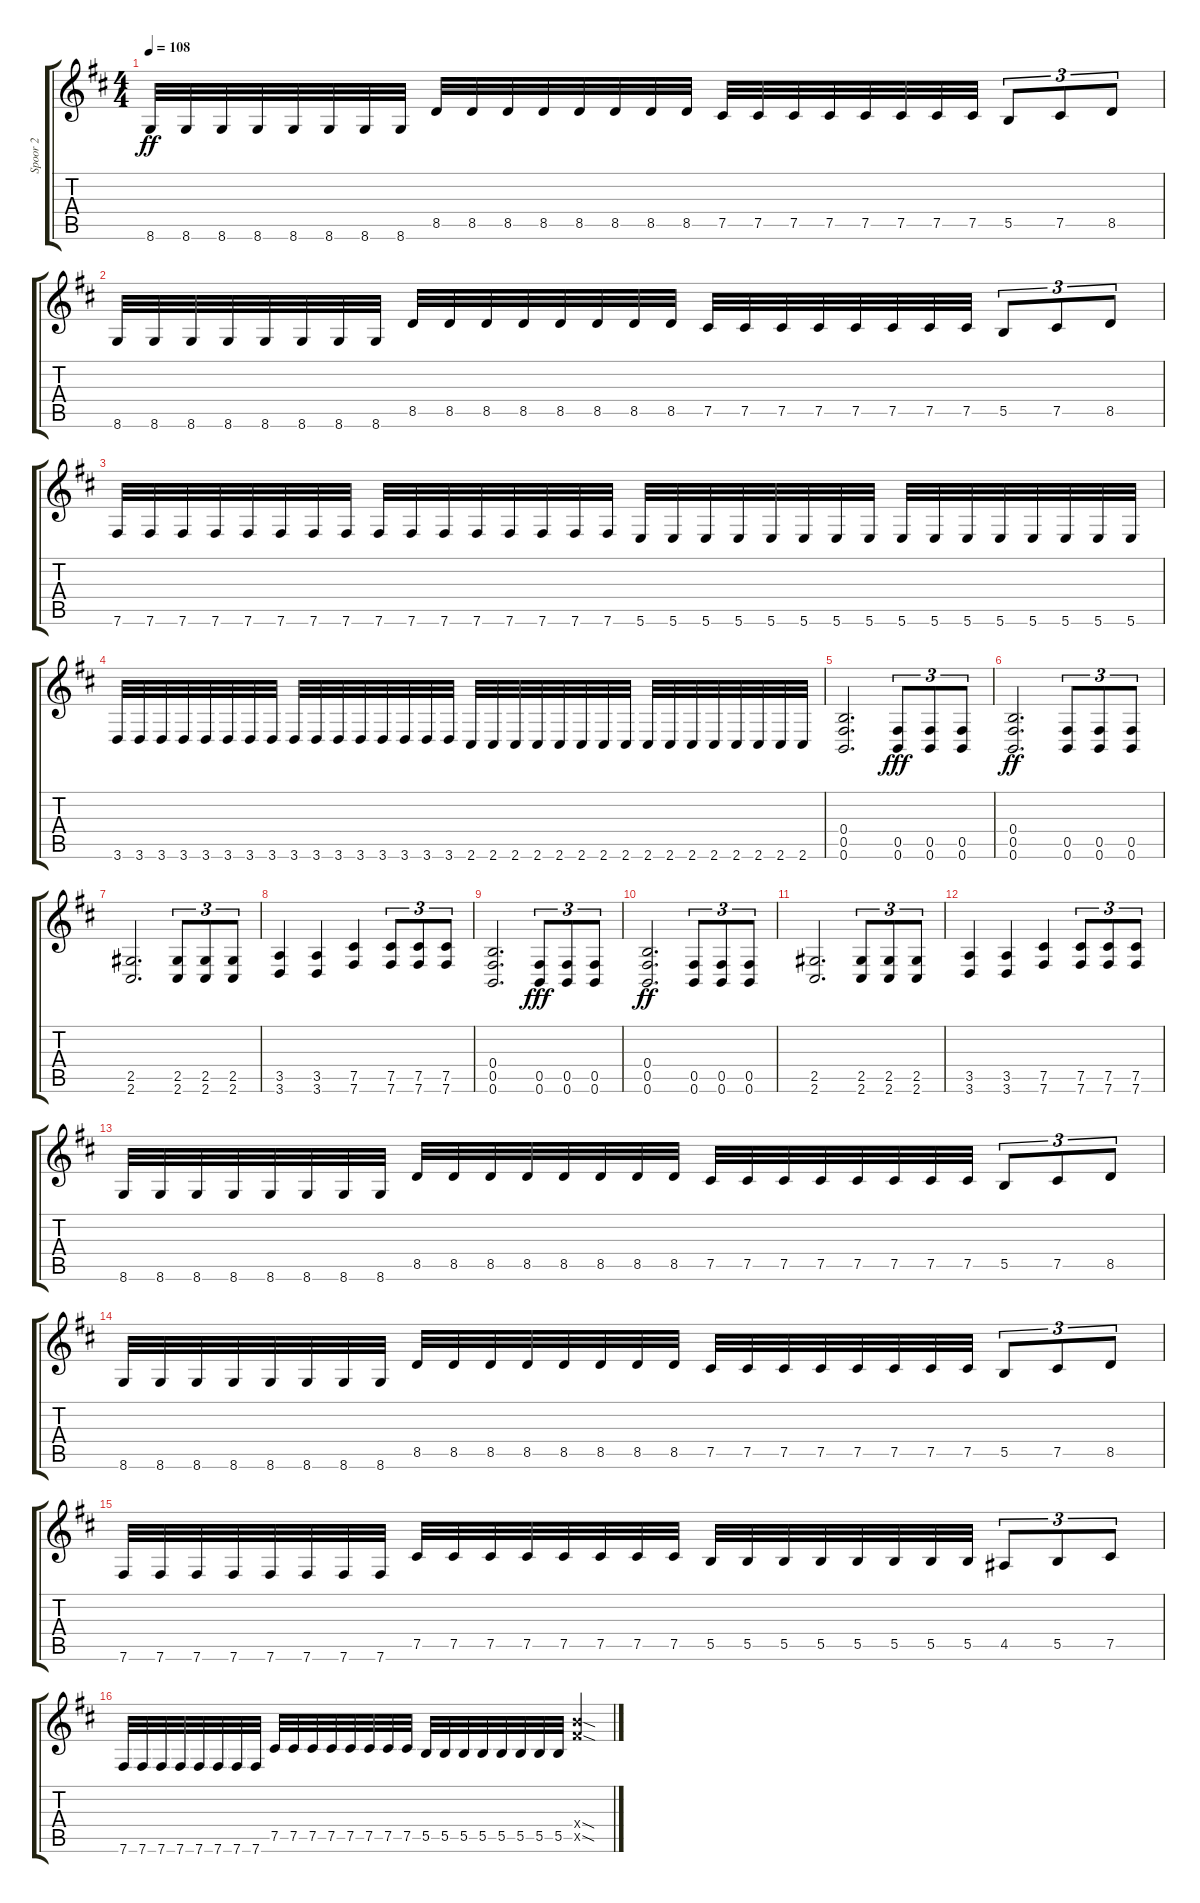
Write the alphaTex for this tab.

\track ("Spoor 2" "Spoor 2") {instrument overdrivenguitar}
\staff {score tabs}
\tuning (Db4 Ab3 E3 B2 Gb2 B1) {hide}
\ts (4 4)
\tempo 108
\clef g2
\ks d
8.6.32{dy ff} 8.6.32 8.6.32 8.6.32 8.6.32 8.6.32 8.6.32 8.6.32 8.5.32 8.5.32 8.5.32 8.5.32 8.5.32 8.5.32 8.5.32 8.5.32 7.5.32 7.5.32 7.5.32 7.5.32 7.5.32 7.5.32 7.5.32 7.5.32 5.5.8{tu (3 2)} 7.5.8{tu (3 2)} 8.5.8{tu (3 2)} |
8.6.32 8.6.32 8.6.32 8.6.32 8.6.32 8.6.32 8.6.32 8.6.32 8.5.32 8.5.32 8.5.32 8.5.32 8.5.32 8.5.32 8.5.32 8.5.32 7.5.32 7.5.32 7.5.32 7.5.32 7.5.32 7.5.32 7.5.32 7.5.32 5.5.8{tu (3 2)} 7.5.8{tu (3 2)} 8.5.8{tu (3 2)} |
7.6.32 7.6.32 7.6.32 7.6.32 7.6.32 7.6.32 7.6.32 7.6.32 7.6.32 7.6.32 7.6.32 7.6.32 7.6.32 7.6.32 7.6.32 7.6.32 5.6.32 5.6.32 5.6.32 5.6.32 5.6.32 5.6.32 5.6.32 5.6.32 5.6.32 5.6.32 5.6.32 5.6.32 5.6.32 5.6.32 5.6.32 5.6.32 |
3.6.32 3.6.32 3.6.32 3.6.32 3.6.32 3.6.32 3.6.32 3.6.32 3.6.32 3.6.32 3.6.32 3.6.32 3.6.32 3.6.32 3.6.32 3.6.32 2.6.32 2.6.32 2.6.32 2.6.32 2.6.32 2.6.32 2.6.32 2.6.32 2.6.32 2.6.32 2.6.32 2.6.32 2.6.32 2.6.32 2.6.32 2.6.32 |
(0.4 0.5 0.6).2{d} (0.5 0.6).8{tu (3 2) dy fff} (0.5 0.6).8{tu (3 2)} (0.5 0.6).8{tu (3 2)} |
(0.4 0.5 0.6).2{d dy ff} (0.5 0.6).8{tu (3 2)} (0.5 0.6).8{tu (3 2)} (0.5 0.6).8{tu (3 2)} |
(2.5 2.6).2{d} (2.5 2.6).8{tu (3 2)} (2.5 2.6).8{tu (3 2)} (2.5 2.6).8{tu (3 2)} |
(3.5 3.6).4 (3.5 3.6).4 (7.5 7.6).4 (7.5 7.6).8{tu (3 2)} (7.5 7.6).8{tu (3 2)} (7.5 7.6).8{tu (3 2)} |
(0.4 0.5 0.6).2{d} (0.5 0.6).8{tu (3 2) dy fff} (0.5 0.6).8{tu (3 2)} (0.5 0.6).8{tu (3 2)} |
(0.4 0.5 0.6).2{d dy ff} (0.5 0.6).8{tu (3 2)} (0.5 0.6).8{tu (3 2)} (0.5 0.6).8{tu (3 2)} |
(2.5 2.6).2{d} (2.5 2.6).8{tu (3 2)} (2.5 2.6).8{tu (3 2)} (2.5 2.6).8{tu (3 2)} |
(3.5 3.6).4 (3.5 3.6).4 (7.5 7.6).4 (7.5 7.6).8{tu (3 2)} (7.5 7.6).8{tu (3 2)} (7.5 7.6).8{tu (3 2)} |
8.6.32 8.6.32 8.6.32 8.6.32 8.6.32 8.6.32 8.6.32 8.6.32 8.5.32 8.5.32 8.5.32 8.5.32 8.5.32 8.5.32 8.5.32 8.5.32 7.5.32 7.5.32 7.5.32 7.5.32 7.5.32 7.5.32 7.5.32 7.5.32 5.5.8{tu (3 2)} 7.5.8{tu (3 2)} 8.5.8{tu (3 2)} |
8.6.32 8.6.32 8.6.32 8.6.32 8.6.32 8.6.32 8.6.32 8.6.32 8.5.32 8.5.32 8.5.32 8.5.32 8.5.32 8.5.32 8.5.32 8.5.32 7.5.32 7.5.32 7.5.32 7.5.32 7.5.32 7.5.32 7.5.32 7.5.32 5.5.8{tu (3 2)} 7.5.8{tu (3 2)} 8.5.8{tu (3 2)} |
7.6.32 7.6.32 7.6.32 7.6.32 7.6.32 7.6.32 7.6.32 7.6.32 7.5.32 7.5.32 7.5.32 7.5.32 7.5.32 7.5.32 7.5.32 7.5.32 5.5.32 5.5.32 5.5.32 5.5.32 5.5.32 5.5.32 5.5.32 5.5.32 4.5.8{tu (3 2)} 5.5.8{tu (3 2)} 7.5.8{tu (3 2)} |
7.6.32 7.6.32 7.6.32 7.6.32 7.6.32 7.6.32 7.6.32 7.6.32 7.5.32 7.5.32 7.5.32 7.5.32 7.5.32 7.5.32 7.5.32 7.5.32 5.5.32 5.5.32 5.5.32 5.5.32 5.5.32 5.5.32 5.5.32 5.5.32 (12.4{sod x} 12.5{sod x}).4
